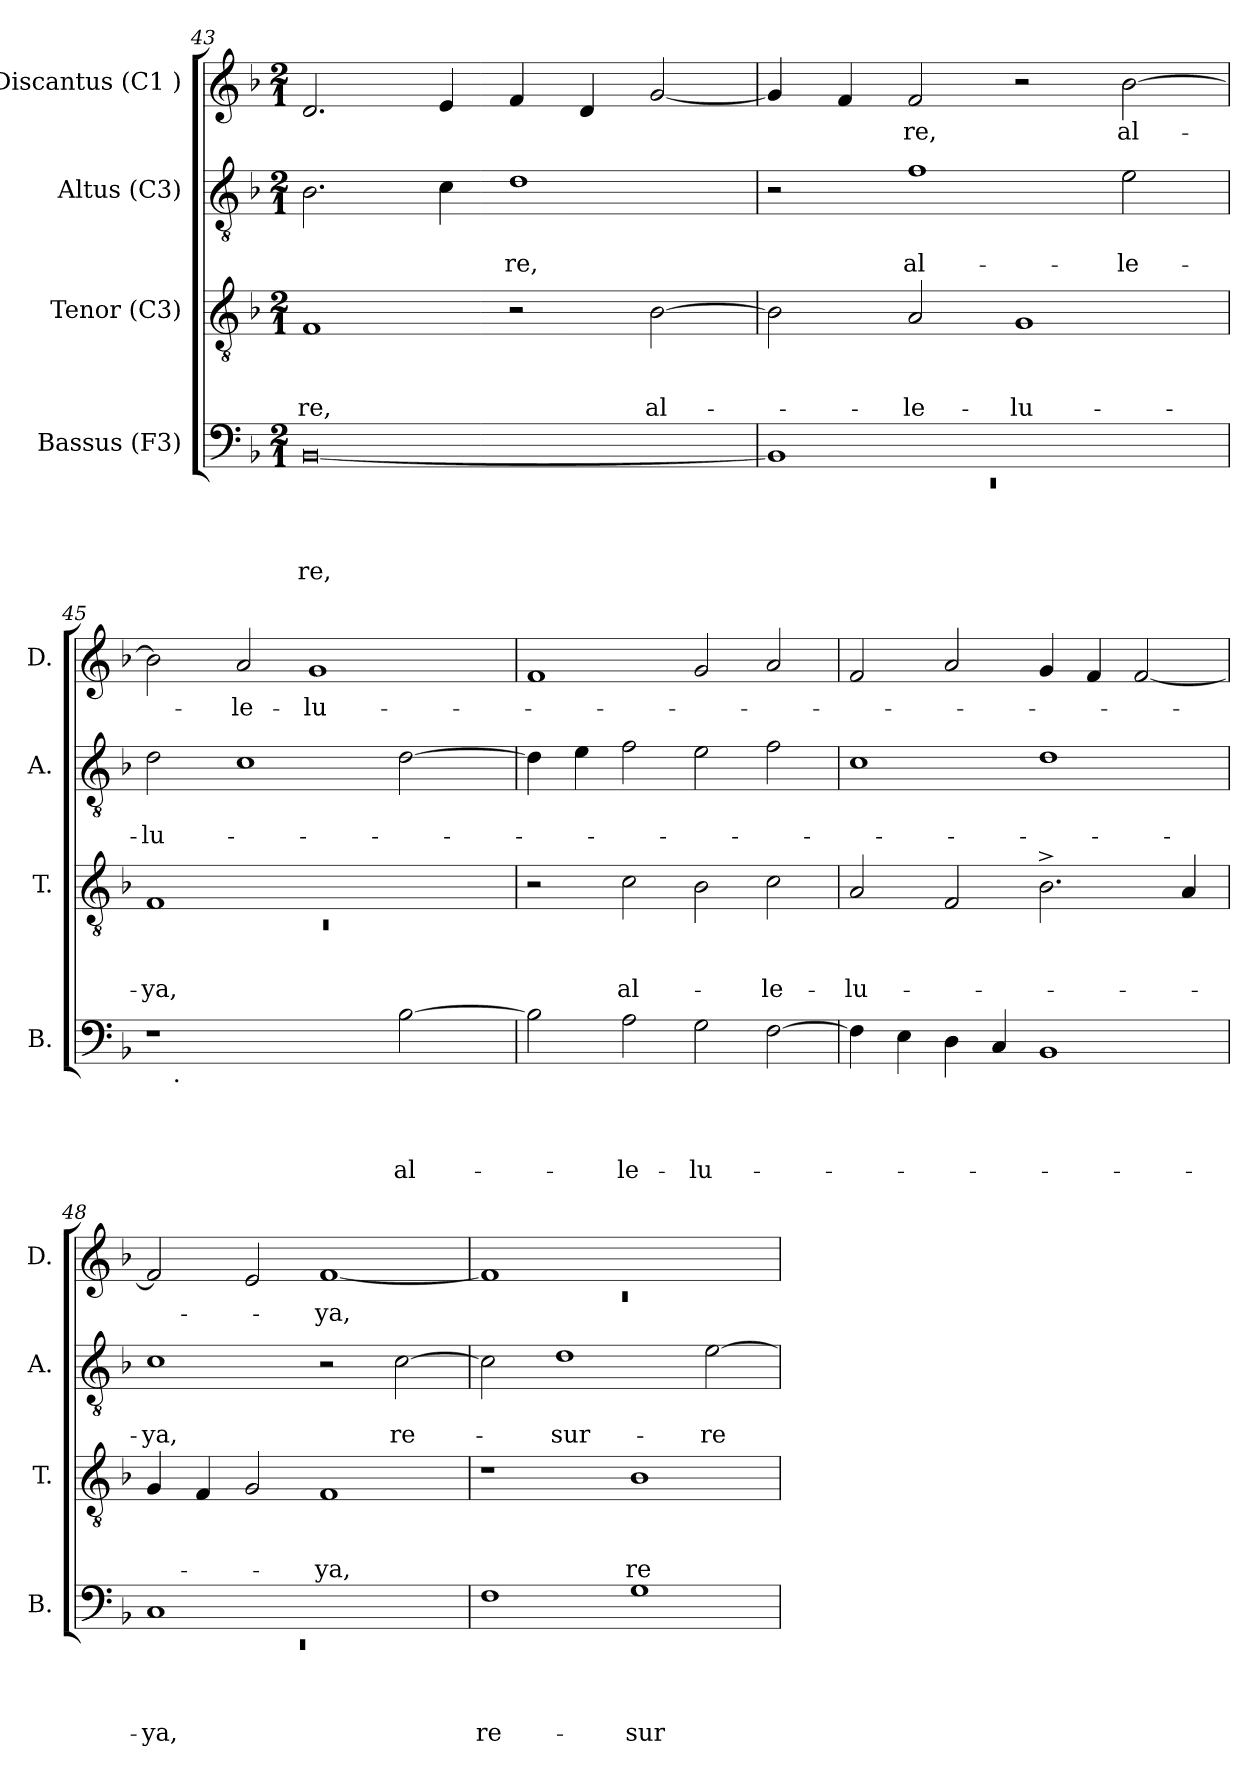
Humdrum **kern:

**kern	**text	**text	**text	**text	**kern	**text	**text	**text	**kern	**text	**text	**kern	**text
*part4	*part4	*part4	*part4	*part4	*part3	*part3	*part3	*part3	*part2	*part2	*part2	*part1	*part1
*staff4	*staff4	*staff4	*staff4	*staff4	*staff3	*staff3	*staff3	*staff3	*staff2	*staff2	*staff2	*staff1	*staff1
*I"Bassus (F3)	*	*	*	*	*I"Tenor (C3)	*	*	*	*I"Altus (C3)	*	*	*I"Discantus (C1 )	*
*I'B.	*	*	*	*	*I'T.	*	*	*	*I'A.	*	*	*I'D.	*
*clefF4	*	*	*	*	*clefGv2	*	*	*	*clefGv2	*	*	*clefG2	*
*k[b-]	*	*	*	*	*k[b-]	*	*	*	*k[b-]	*	*	*k[b-]	*
*F:	*	*	*	*	*F:	*	*	*	*F:	*	*	*F:	*
*M2/1	*	*	*	*	*M2/1	*	*	*	*M2/1	*	*	*M2/1	*
=43	=43	=43	=43	=43	=43	=43	=43	=43	=43	=43	=43	=43	=43
!	!	!	!	!LO:LY:b	!	!	!	!LO:LY:b	!	!	!	!	!
[<0BB-	.	.	.	-re,	1F	.	.	-re,	2.B-\	.	.	2.d/	.
.	.	.	.	.	.	.	.	.	4c\	.	.	4e/	.
!	!	!	!	!	!	!	!	!	!	!	!LO:LY:b	!	!
.	.	.	.	.	2r	.	.	.	1d	.	-re,	4f/	.
.	.	.	.	.	.	.	.	.	.	.	.	4d/	.
!	!	!	!	!	!	!	!	!LO:LY:b	!	!	!	!	!
.	.	.	.	.	[>2B-\	.	.	al-	.	.	.	[<2g/	.
=44	=44	=44	=44	=44	=44	=44	=44	=44	=44	=44	=44	=44	=44
*^	*	*	*	*	*	*	*	*	*	*	*	*	*
!	!LO:N:vis=1	!	!	!	!	!	!	!	!	!	!	!	!	!
1BB-]	0rEE	.	.	.	.	2B-\]	.	.	.	2r	.	.	4g/]	.
.	.	.	.	.	.	.	.	.	.	.	.	.	4f/	.
!	!	!	!	!	!	!	!	!	!LO:LY:b	!	!	!LO:LY:b	!	!LO:LY:b
.	.	.	.	.	.	2A/	.	.	-le-	1f	.	al-	2f/	-re,
!	!	!	!	!	!	!	!	!	!LO:LY:b	!	!	!	!	!
1ryy	.	.	.	.	.	1G	.	.	-lu-	.	.	.	2r	.
!	!	!	!	!	!	!	!	!	!	!	!	!LO:LY:b	!	!LO:LY:b
.	.	.	.	.	.	.	.	.	.	2e\	.	-le-	[>2b-\	al-
!!LO:PB:g=z
=45	=45	=45	=45	=45	=45	=45	=45	=45	=45	=45	=45	=45	=45	=45
*	*	*	*	*	*	*^	*	*	*	*	*	*	*	*
!	!	!	!	!	!	!	!LO:N:vis=1	!	!	!LO:LY:b	!	!	!LO:LY:b	!	!
1r	16.ryy	.	.	.	.	1F	0rC	.	.	-ya,	2d\	.	-lu-	2b-\]	.
!	!LO:TX:b:t=.	!	!	!	!	!	!	!	!	!	!	!	!	!	!
.	1ryy	.	.	.	.	.	.	.	.	.	.	.	.	.	.
!	!	!	!	!	!	!	!	!	!	!	!	!	!	!	!LO:LY:b
.	.	.	.	.	.	.	.	.	.	.	1c	.	.	2a/	-le-
!	!	!	!	!	!	!	!	!	!	!	!	!	!	!	!LO:LY:b
2ryy	.	.	.	.	.	1ryy	.	.	.	.	.	.	.	1g	-lu-
.	2ryy	.	.	.	.	.	.	.	.	.	.	.	.	.	.
!	!	!	!	!	!LO:LY:b	!	!	!	!	!	!	!	!	!	!
[>2B-\	.	.	.	.	al-	.	.	.	.	.	[>2d\	.	.	.	.
.	4ryy	.	.	.	.	.	.	.	.	.	.	.	.	.	.
.	8ryy	.	.	.	.	.	.	.	.	.	.	.	.	.	.
.	32ryy	.	.	.	.	.	.	.	.	.	.	.	.	.	.
*v	*v	*	*	*	*	*	*	*	*	*	*	*	*	*	*
*	*	*	*	*	*v	*v	*	*	*	*	*	*	*	*
=46	=46	=46	=46	=46	=46	=46	=46	=46	=46	=46	=46	=46	=46
2B-\]	.	.	.	.	2r	.	.	.	4d\]	.	.	1f	.
.	.	.	.	.	.	.	.	.	4e\	.	.	.	.
!	!	!	!	!LO:LY:b	!	!	!	!LO:LY:b	!	!	!	!	!
2A\	.	.	.	-le-	2c\	.	.	al-	2f\	.	.	.	.
!	!	!	!	!LO:LY:b	!	!	!	!	!	!	!	!	!
2G\	.	.	.	-lu-	2B-\	.	.	.	2e\	.	.	2g/	.
!	!	!	!	!	!	!	!	!LO:LY:b	!	!	!	!	!
[>2F\	.	.	.	.	2c\	.	.	-le-	2f\	.	.	2a/	.
=47	=47	=47	=47	=47	=47	=47	=47	=47	=47	=47	=47	=47	=47
!	!	!	!	!	!	!	!	!LO:LY:b	!	!	!	!	!
4F\]	.	.	.	.	2A/	.	.	-lu-	1c	.	.	2f/	.
4E\	.	.	.	.	.	.	.	.	.	.	.	.	.
4D\	.	.	.	.	2F/	.	.	.	.	.	.	2a/	.
4C/	.	.	.	.	.	.	.	.	.	.	.	.	.
1BB-	.	.	.	.	2.B-^>\	.	.	.	1d	.	.	4g/	.
.	.	.	.	.	.	.	.	.	.	.	.	4f/	.
.	.	.	.	.	.	.	.	.	.	.	.	[<2f/	.
.	.	.	.	.	4A/	.	.	.	.	.	.	.	.
=48	=48	=48	=48	=48	=48	=48	=48	=48	=48	=48	=48	=48	=48
*^	*	*	*	*	*	*	*	*	*	*	*	*	*
!	!LO:N:vis=1	!	!	!	!LO:LY:b	!	!	!	!	!	!	!LO:LY:b	!	!
1C	0rEE	.	.	.	-ya,	4G/	.	.	.	1c	.	-ya,	2f/]	.
.	.	.	.	.	.	4F/	.	.	.	.	.	.	.	.
.	.	.	.	.	.	2G/	.	.	.	.	.	.	2e/	.
!	!	!	!	!	!	!	!	!	!LO:LY:b	!	!	!	!	!LO:LY:b
1ryy	.	.	.	.	.	1F	.	.	-ya,	2r	.	.	[<1f	-ya,
!	!	!	!	!	!	!	!	!	!	!	!	!LO:LY:b	!	!
.	.	.	.	.	.	.	.	.	.	[<2c\	.	re-	.	.
*v	*v	*	*	*	*	*	*	*	*	*	*	*	*	*
!!LO:LB:g=z
=49	=49	=49	=49	=49	=49	=49	=49	=49	=49	=49	=49	=49	=49
*	*	*	*	*	*	*	*	*	*	*	*	*^	*
!	!	!	!	!LO:LY:b	!	!	!	!	!	!	!	!	!LO:N:vis=1	!
1F	.	.	.	re-	1r	.	.	.	2c\]	.	.	1f]	0rc	.
!	!	!	!	!	!	!	!	!	!	!	!LO:LY:b	!	!	!
.	.	.	.	.	.	.	.	.	1d	.	-sur-	.	.	.
!	!	!	!	!LO:LY:b	!	!	!	!LO:LY:b	!	!	!	!	!	!
1G	.	.	.	-sur-	1B-	.	.	re-	.	.	.	1ryy	.	.
!	!	!	!	!	!	!	!	!	!	!	!LO:LY:b	!	!	!
.	.	.	.	.	.	.	.	.	[>2e\	.	-re-	.	.	.
*	*	*	*	*	*	*	*	*	*	*	*	*v	*v	*
=	=	=	=	=	=	=	=	=	=	=	=	=	=
*-	*-	*-	*-	*-	*-	*-	*-	*-	*-	*-	*-	*-	*-
